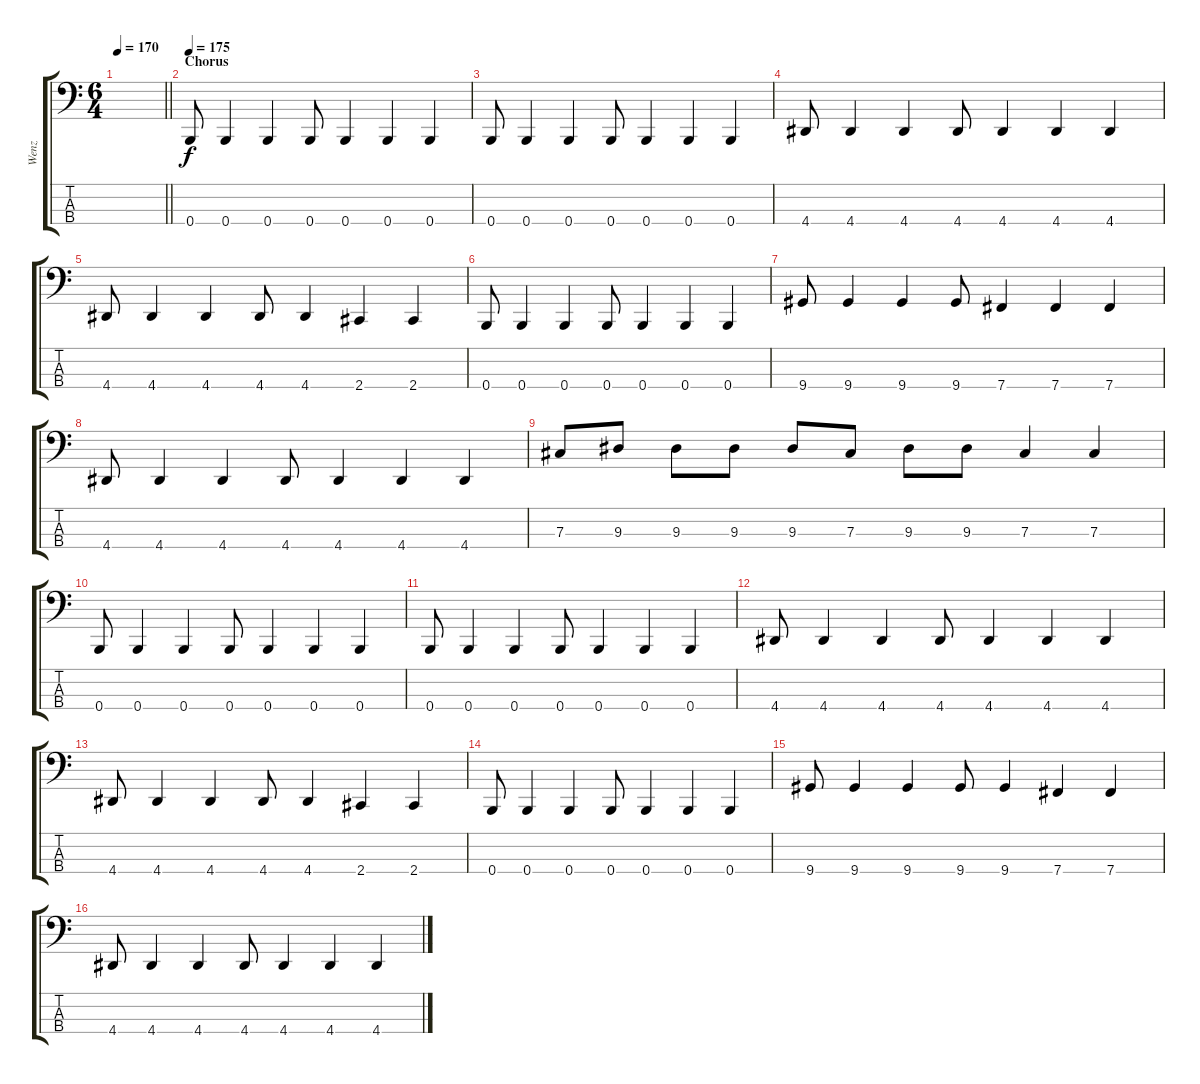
\track ("Wenz" "Wenz") {instrument electricbasspick}
\staff {score tabs}
\tuning (E2 B1 Gb1 B0) {hide}
\ts (6 4)
\tempo 170
\clef f4
\barLineRight lightlight
\ks c
|
\section ("" "Chorus ")
\tempo 175
0.4.8 0.4.4 0.4.4 0.4.8 0.4.4 0.4.4 0.4.4 |
0.4.8 0.4.4 0.4.4 0.4.8 0.4.4 0.4.4 0.4.4 |
4.4.8 4.4.4 4.4.4 4.4.8 4.4.4 4.4.4 4.4.4 |
4.4.8 4.4.4 4.4.4 4.4.8 4.4.4 2.4.4 2.4.4 |
0.4.8 0.4.4 0.4.4 0.4.8 0.4.4 0.4.4 0.4.4 |
9.4.8 9.4.4 9.4.4 9.4.8 7.4.4 7.4.4 7.4.4 |
4.4.8 4.4.4 4.4.4 4.4.8 4.4.4 4.4.4 4.4.4 |
7.3.8 9.3.8 9.3.8 9.3.8 9.3.8 7.3.8 9.3.8 9.3.8 7.3.4 7.3.4 |
0.4.8 0.4.4 0.4.4 0.4.8 0.4.4 0.4.4 0.4.4 |
0.4.8 0.4.4 0.4.4 0.4.8 0.4.4 0.4.4 0.4.4 |
4.4.8 4.4.4 4.4.4 4.4.8 4.4.4 4.4.4 4.4.4 |
4.4.8 4.4.4 4.4.4 4.4.8 4.4.4 2.4.4 2.4.4 |
0.4.8 0.4.4 0.4.4 0.4.8 0.4.4 0.4.4 0.4.4 |
9.4.8 9.4.4 9.4.4 9.4.8 9.4.4 7.4.4 7.4.4 |
4.4.8 4.4.4 4.4.4 4.4.8 4.4.4 4.4.4 4.4.4
